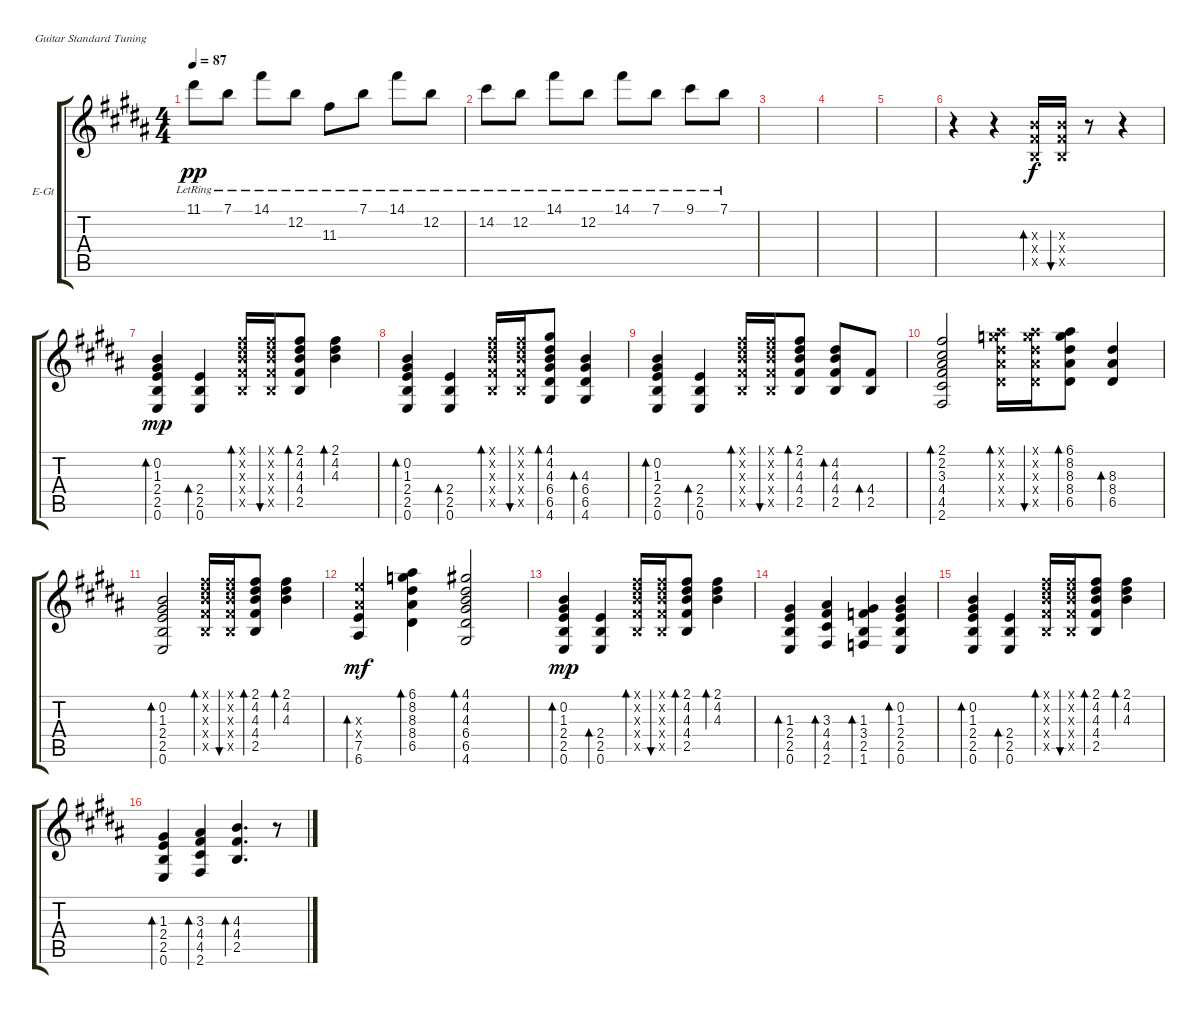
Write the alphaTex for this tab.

\defaultSystemsLayout 4
\bracketExtendMode groupsimilarinstruments
\firstSystemTrackNameOrientation horizontal
\otherSystemsTrackNameOrientation horizontal
\track ("Electric Guitar" "E-Gt") {instrument overdrivenguitar}
\staff {score tabs}
\tuning (E4 B3 G3 D3 A2 E2)
\ts (4 4)
\tempo 87
\clef g2
\scale
0.333333
\ks b
11.1{lr}.8{dy pp} 7.1{lr}.8 14.1{lr}.8 12.2{lr}.8 11.3{lr}.8 7.1{lr}.8 14.1{lr}.8 12.2{lr}.8 |
\scale
0.333333 14.2{lr}.8 12.2{lr}.8 14.1{lr}.8 12.2{lr}.8 14.1{lr}.8 7.1{lr}.8 9.1{lr}.8 7.1{lr}.8 |
\scale
0.333333 |
\scale
0.333333 |
\scale
0.333333 |
\scale
0.333333 r.4 r.4 (2.5{x} 4.4{x} 4.3{x}).16{bd 30 dy f} (4.3{x} 4.4{x} 2.5{x}).16{bu 30} r.8 r.4 |
\scale
0.333333 (0.6 2.5 2.4 1.3 0.2).4{bd 30 dy mp} (0.6 2.5 2.4).4{bd 30} (2.5{x} 2.1{x} 4.2{x} 4.3{x} 4.4{x}).16{bd 30} (2.5{x} 2.1{x} 4.2{x} 4.3{x} 4.4{x}).16{bu 30} (2.5 2.1 4.2 4.3 4.4).8{bd 30} (4.2 4.3 2.1).4{bd 30} |
\scale
0.333333 (0.6 2.5 2.4 1.3 0.2).4{bd 30} (0.6 2.5 2.4).4{bd 30} (2.5{x} 2.1{x} 4.2{x} 4.3{x} 4.4{x}).16{bd 30} (2.5{x} 2.1{x} 4.2{x} 4.3{x} 4.4{x}).16{bu 30} (6.5 4.1 4.2 4.3 6.4 4.6).8{bd 30} (6.5 4.3 6.4 4.6).4{bd 30} |
\scale
0.333333 (0.6 2.5 2.4 1.3 0.2).4{bd 30} (0.6 2.5 2.4).4{bd 30} (2.5{x} 2.1{x} 4.2{x} 4.3{x} 4.4{x}).16{bd 30} (2.5{x} 2.1{x} 4.2{x} 4.3{x} 4.4{x}).16{bu 30} (2.5 2.1 4.2 4.3 4.4).8{bd 30} (2.5 4.2 4.3 4.4).8{bd 30} (2.5 4.4).8{bd 30} |
\scale
0.333333 (2.6 4.5 4.4 3.3 2.2 2.1).2{bd 30} (6.1{x} 8.2{x} 8.3{x} 8.4{x} 6.5{x}).16{bd 30} (6.1{x} 8.2{x} 8.3{x} 8.4{x} 6.5{x}).16{bu 30} (6.1 8.2 8.3 8.4 6.5).8{bd 30} (8.3 8.4 6.5).4{bd 30} |
\scale
0.333333 (0.6 2.5 2.4 1.3 0.2).2{bd 30} (2.5{x} 2.1{x} 4.2{x} 4.3{x} 4.4{x}).16{bd 30} (2.5{x} 2.1{x} 4.2{x} 4.3{x} 4.4{x}).16{bu 30} (2.5 2.1 4.2 4.3 4.4).8{bd 30} (4.2 4.3 2.1).4{bd 30} |
\scale
0.333333 (6.6 7.5 8.4{x} 9.3{x}).4{bd 30 dy mf} (6.5 8.4 8.3 6.1 8.2).4{bd 30} (6.5 4.1 4.2 4.3 6.4 4.6).2{bd 30} |
\scale
0.333333 (0.6 2.5 2.4 1.3 0.2).4{bd 30 dy mp} (0.6 2.5 2.4).4{bd 30} (2.5{x} 2.1{x} 4.2{x} 4.3{x} 4.4{x}).16{bd 30} (2.5{x} 2.1{x} 4.2{x} 4.3{x} 4.4{x}).16{bu 30} (2.5 2.1 4.2 4.3 4.4).8{bd 30} (4.2 4.3 2.1).4{bd 30} |
\scale
0.333333 (0.6 2.5 2.4 1.3).4{bd 30} (2.6 4.5 4.4 3.3).4{bd 30} (2.5 1.3 1.6 3.4).4{bd 30} (0.6 2.5 2.4 1.3 0.2).4{bd 30} |
\scale
0.333333 (0.6 2.5 2.4 1.3 0.2).4{bd 30} (0.6 2.5 2.4).4{bd 30} (2.5{x} 2.1{x} 4.2{x} 4.3{x} 4.4{x}).16{bd 30} (2.5{x} 2.1{x} 4.2{x} 4.3{x} 4.4{x}).16{bu 30} (2.5 2.1 4.2 4.3 4.4).8{bd 30} (4.2 4.3 2.1).4{bd 30} |
\scale
0.333333 (0.6 2.5 2.4 1.3).4{bd 30} (2.6 4.5 4.4 3.3).4{bd 30} (2.5 4.3 4.4).4{d bd 30} r.8
